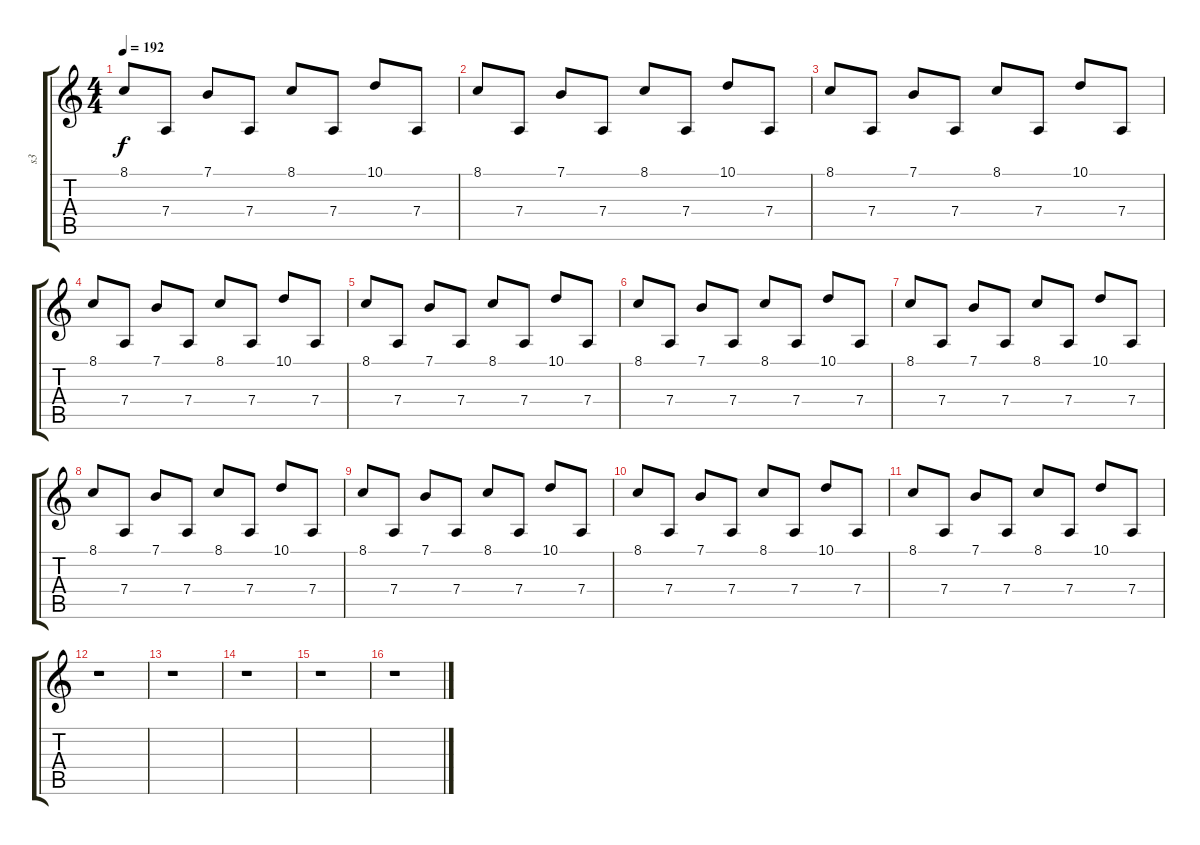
\track ("s3" "s3") {instrument fx4atmosphere}
\staff {score tabs}
\tuning (E4 B3 G3 D3 A2 E2) {hide}
\ts (4 4)
\tempo 192
\clef g2
\ks c
8.1.8{dy f} 7.4.8 7.1.8 7.4.8 8.1.8 7.4.8 10.1.8 7.4.8 |
8.1.8 7.4.8 7.1.8 7.4.8 8.1.8 7.4.8 10.1.8 7.4.8 |
8.1.8 7.4.8 7.1.8 7.4.8 8.1.8 7.4.8 10.1.8 7.4.8 |
8.1.8 7.4.8 7.1.8 7.4.8 8.1.8 7.4.8 10.1.8 7.4.8 |
8.1.8 7.4.8 7.1.8 7.4.8 8.1.8 7.4.8 10.1.8 7.4.8 |
8.1.8 7.4.8 7.1.8 7.4.8 8.1.8 7.4.8 10.1.8 7.4.8 |
8.1.8 7.4.8 7.1.8 7.4.8 8.1.8 7.4.8 10.1.8 7.4.8 |
8.1.8 7.4.8 7.1.8 7.4.8 8.1.8 7.4.8 10.1.8 7.4.8 |
8.1.8 7.4.8 7.1.8 7.4.8 8.1.8 7.4.8 10.1.8 7.4.8 |
8.1.8 7.4.8 7.1.8 7.4.8 8.1.8 7.4.8 10.1.8 7.4.8 |
8.1.8 7.4.8 7.1.8 7.4.8 8.1.8 7.4.8 10.1.8 7.4.8 |
r.1 |
r.1 |
r.1 |
r.1 |
r.1
